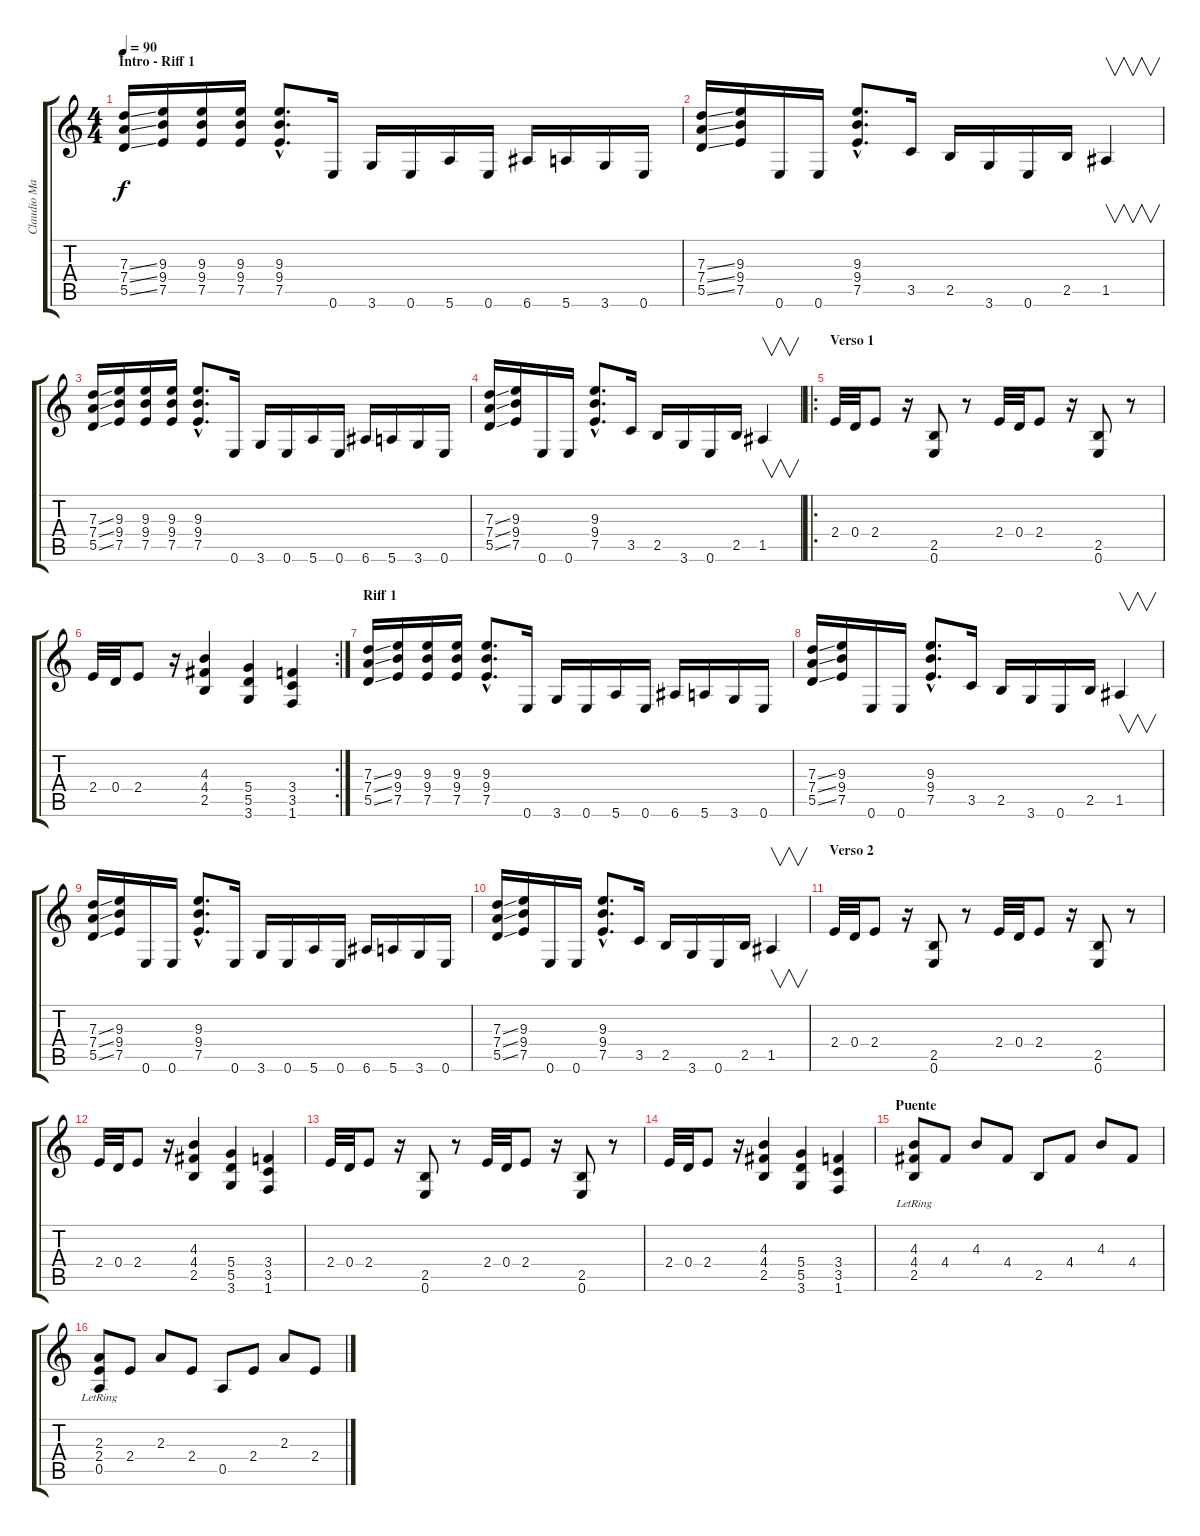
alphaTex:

\track ("Claudio Marciello (Gtr 1)" "Claudio Ma") {instrument overdrivenguitar}
\staff {score tabs}
\tuning (E4 B3 G3 D3 A2 E2) {hide}
\ts (4 4)
\section ("" "Intro - Riff 1")
\tempo 90
\clef g2
\ks c
(7.3{ss} 7.4{ss} 5.5{ss}).16{dy f instrument overdrivenguitar} (9.3 9.4 7.5).16 (9.3 9.4 7.5).16 (9.3 9.4 7.5).16 (9.3{hac} 9.4{hac} 7.5{hac}).8{d} 0.6.16 3.6.16 0.6.16 5.6.16 0.6.16 6.6.16 5.6.16 3.6.16 0.6.16 |
(7.3{ss} 7.4{ss} 5.5{ss}).16 (9.3 9.4 7.5).16 0.6.16 0.6.16 (9.3{hac} 9.4{hac} 7.5{hac}).8{d} 3.5.16 2.5.16 3.6.16 0.6.16 2.5.16 1.5.4{v} |
(7.3{ss} 7.4{ss} 5.5{ss}).16 (9.3 9.4 7.5).16 (9.3 9.4 7.5).16 (9.3 9.4 7.5).16 (9.3{hac} 9.4{hac} 7.5{hac}).8{d} 0.6.16 3.6.16 0.6.16 5.6.16 0.6.16 6.6.16 5.6.16 3.6.16 0.6.16 |
(7.3{ss} 7.4{ss} 5.5{ss}).16 (9.3 9.4 7.5).16 0.6.16 0.6.16 (9.3{hac} 9.4{hac} 7.5{hac}).8{d} 3.5.16 2.5.16 3.6.16 0.6.16 2.5.16 1.5.4{v} |
\ro
\section ("" "Verso 1")
2.4.32 0.4.32 2.4.8 r.16 (2.5 0.6).8 r.8 2.4.32 0.4.32 2.4.8 r.16 (2.5 0.6).8 r.8 |
\rc 2
2.4.32 0.4.32 2.4.8 r.16 (4.3 4.4 2.5).4 (5.4 5.5 3.6).4 (3.4 3.5 1.6).4 |
\section ("" "Riff 1")
(7.3{ss} 7.4{ss} 5.5{ss}).16 (9.3 9.4 7.5).16 (9.3 9.4 7.5).16 (9.3 9.4 7.5).16 (9.3{hac} 9.4{hac} 7.5{hac}).8{d} 0.6.16 3.6.16 0.6.16 5.6.16 0.6.16 6.6.16 5.6.16 3.6.16 0.6.16 |
(7.3{ss} 7.4{ss} 5.5{ss}).16 (9.3 9.4 7.5).16 0.6.16 0.6.16 (9.3{hac} 9.4{hac} 7.5{hac}).8{d} 3.5.16 2.5.16 3.6.16 0.6.16 2.5.16 1.5.4{v} |
(7.3{ss} 7.4{ss} 5.5{ss}).16 (9.3 9.4 7.5).16 0.6.16 0.6.16 (9.3{hac} 9.4{hac} 7.5{hac}).8{d} 0.6.16 3.6.16 0.6.16 5.6.16 0.6.16 6.6.16 5.6.16 3.6.16 0.6.16 |
(7.3{ss} 7.4{ss} 5.5{ss}).16 (9.3 9.4 7.5).16 0.6.16 0.6.16 (9.3{hac} 9.4{hac} 7.5{hac}).8{d} 3.5.16 2.5.16 3.6.16 0.6.16 2.5.16 1.5.4{v} |
\section ("" "Verso 2")
2.4.32 0.4.32 2.4.8 r.16 (2.5 0.6).8 r.8 2.4.32 0.4.32 2.4.8 r.16 (2.5 0.6).8 r.8 |
2.4.32 0.4.32 2.4.8 r.16 (4.3 4.4 2.5).4 (5.4 5.5 3.6).4 (3.4 3.5 1.6).4 |
2.4.32 0.4.32 2.4.8 r.16 (2.5 0.6).8 r.8 2.4.32 0.4.32 2.4.8 r.16 (2.5 0.6).8 r.8 |
2.4.32 0.4.32 2.4.8 r.16 (4.3 4.4 2.5).4 (5.4 5.5 3.6).4 (3.4 3.5 1.6).4 |
\section ("" "Puente")
(4.3{lr} 4.4{lr} 2.5{lr}).8 4.4.8 4.3.8 4.4.8 2.5.8 4.4.8 4.3.8 4.4.8 |
(2.3{lr} 2.4{lr} 0.5{lr}).8 2.4.8 2.3.8 2.4.8 0.5.8 2.4.8 2.3.8 2.4.8
